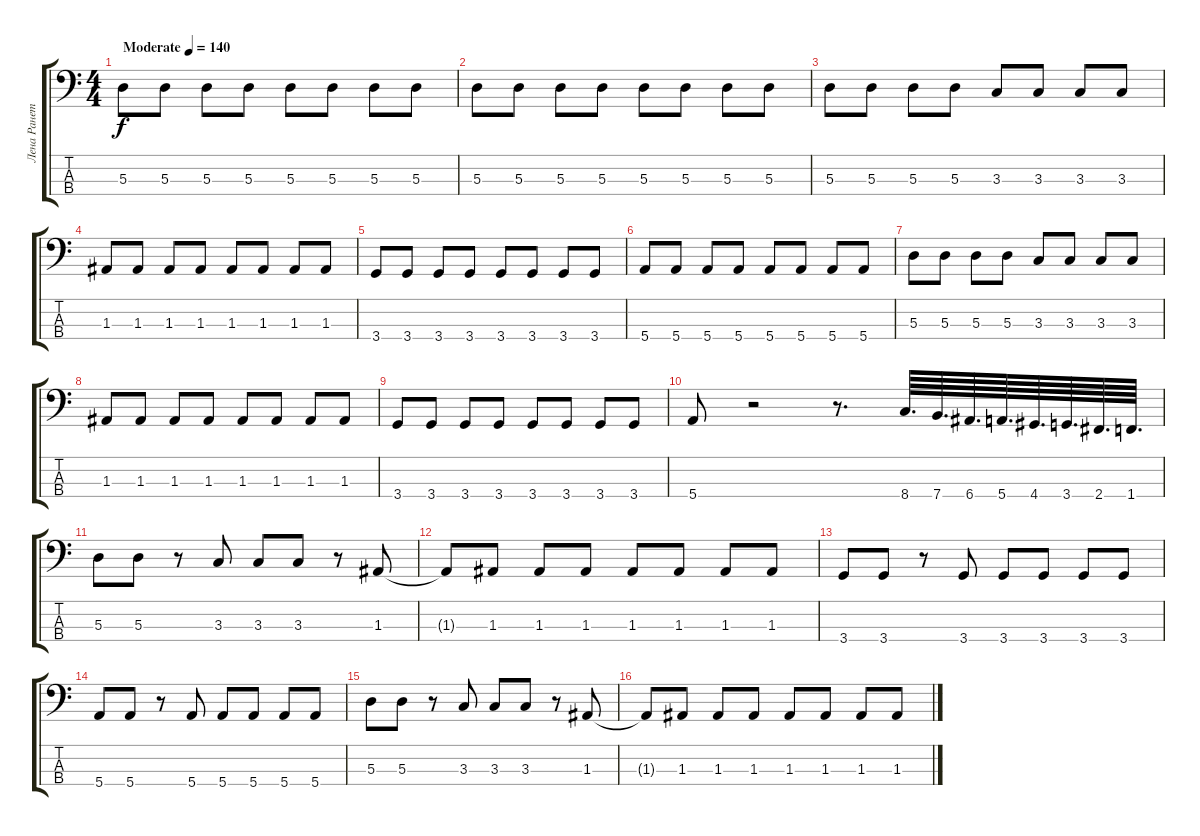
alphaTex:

\track ("Лена Ранетка" "Лена Ранет") {instrument electricbassfinger}
\staff {score tabs}
\tuning (G2 D2 A1 E1) {hide}
\ts (4 4)
\tempo (140 "Moderate")
\clef f4
\ks c
5.3.8{dy f instrument electricbassfinger} 5.3.8 5.3.8 5.3.8 5.3.8 5.3.8 5.3.8 5.3.8 |
5.3.8 5.3.8 5.3.8 5.3.8 5.3.8 5.3.8 5.3.8 5.3.8 |
5.3.8 5.3.8 5.3.8 5.3.8 3.3.8 3.3.8 3.3.8 3.3.8 |
1.3.8 1.3.8 1.3.8 1.3.8 1.3.8 1.3.8 1.3.8 1.3.8 |
3.4.8 3.4.8 3.4.8 3.4.8 3.4.8 3.4.8 3.4.8 3.4.8 |
5.4.8 5.4.8 5.4.8 5.4.8 5.4.8 5.4.8 5.4.8 5.4.8 |
5.3.8 5.3.8 5.3.8 5.3.8 3.3.8 3.3.8 3.3.8 3.3.8 |
1.3.8 1.3.8 1.3.8 1.3.8 1.3.8 1.3.8 1.3.8 1.3.8 |
3.4.8 3.4.8 3.4.8 3.4.8 3.4.8 3.4.8 3.4.8 3.4.8 |
5.4.8 r.2 r.8{d} 8.4.64{d} 7.4.64{d} 6.4.64{d} 5.4.64{d} 4.4.64{d} 3.4.64{d} 2.4.64{d} 1.4.64{d} |
5.3.8 5.3.8 r.8 3.3.8 3.3.8 3.3.8 r.8 1.3.8 |
1.3{t}.8 1.3.8 1.3.8 1.3.8 1.3.8 1.3.8 1.3.8 1.3.8 |
3.4.8 3.4.8 r.8 3.4.8 3.4.8 3.4.8 3.4.8 3.4.8 |
5.4.8 5.4.8 r.8 5.4.8 5.4.8 5.4.8 5.4.8 5.4.8 |
5.3.8 5.3.8 r.8 3.3.8 3.3.8 3.3.8 r.8 1.3.8 |
1.3{t}.8 1.3.8 1.3.8 1.3.8 1.3.8 1.3.8 1.3.8 1.3.8
